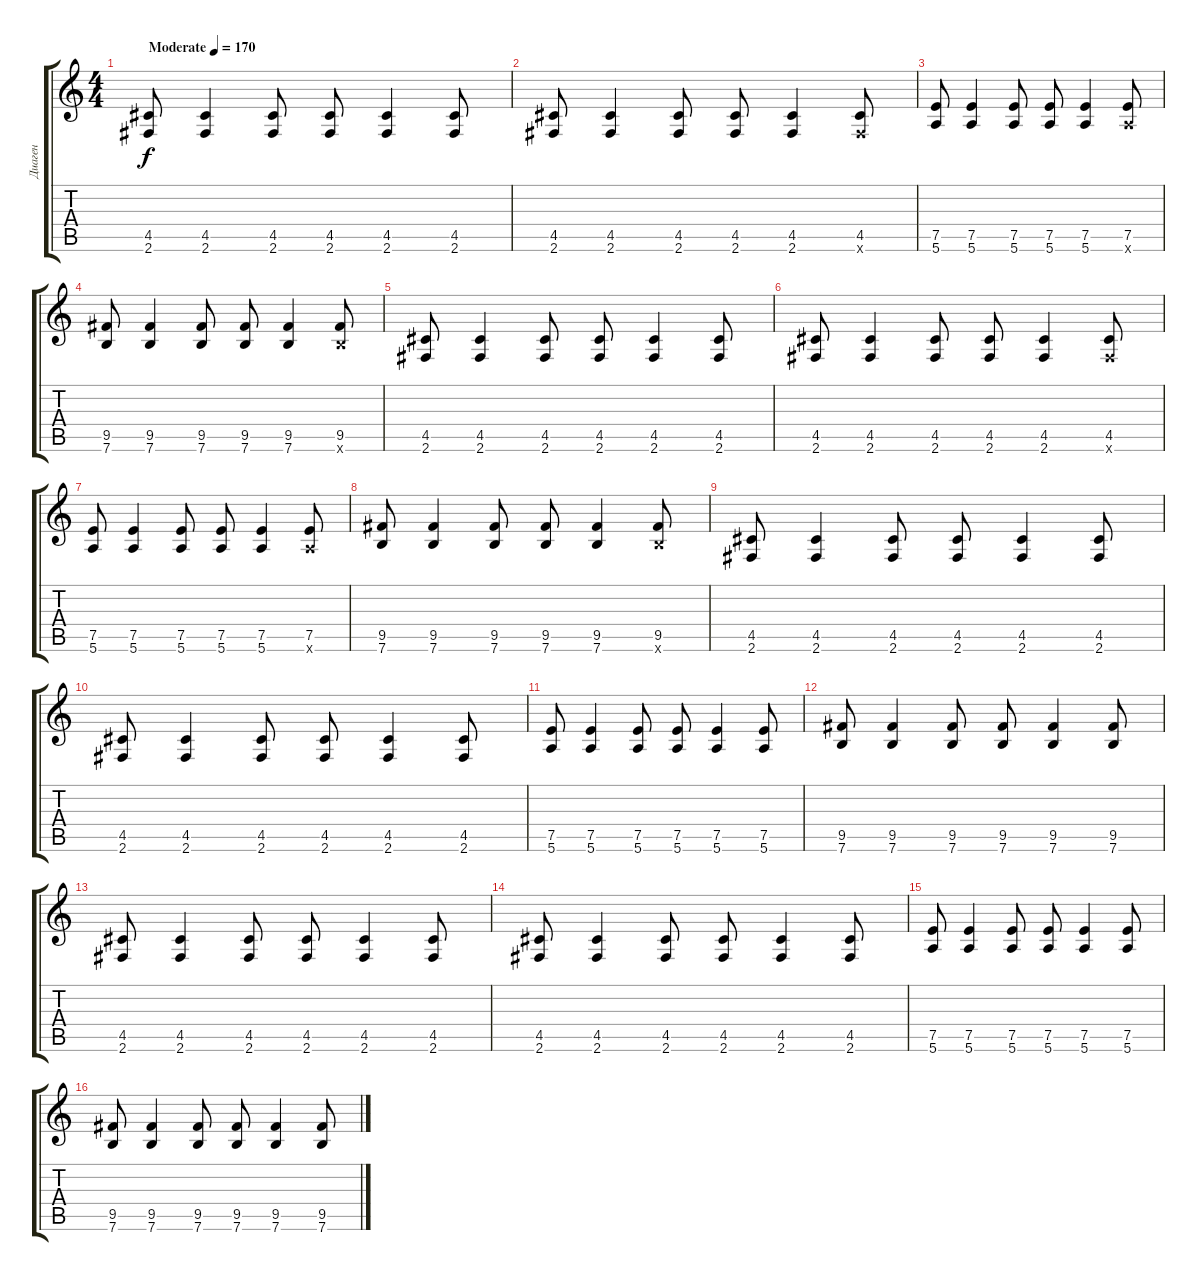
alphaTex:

\track ("Диаген" "Диаген") {instrument distortionguitar}
\staff {score tabs}
\tuning (E4 B3 G3 D3 A2 E2) {hide}
\ts (4 4)
\tempo (170 "Moderate")
\clef g2
\ks c
(4.5 2.6).8{dy f instrument distortionguitar} (4.5 2.6).4 (4.5 2.6).8 (4.5 2.6).8 (4.5 2.6).4 (4.5 2.6).8 |
(4.5 2.6).8 (4.5 2.6).4 (4.5 2.6).8 (4.5 2.6).8 (4.5 2.6).4 (4.5 2.6{x}).8 |
(7.5 5.6).8 (7.5 5.6).4 (7.5 5.6).8 (7.5 5.6).8 (7.5 5.6).4 (7.5 5.6{x}).8 |
(9.5 7.6).8 (9.5 7.6).4 (9.5 7.6).8 (9.5 7.6).8 (9.5 7.6).4 (9.5 7.6{x}).8 |
(4.5 2.6).8 (4.5 2.6).4 (4.5 2.6).8 (4.5 2.6).8 (4.5 2.6).4 (4.5 2.6).8 |
(4.5 2.6).8 (4.5 2.6).4 (4.5 2.6).8 (4.5 2.6).8 (4.5 2.6).4 (4.5 2.6{x}).8 |
(7.5 5.6).8 (7.5 5.6).4 (7.5 5.6).8 (7.5 5.6).8 (7.5 5.6).4 (7.5 5.6{x}).8 |
(9.5 7.6).8 (9.5 7.6).4 (9.5 7.6).8 (9.5 7.6).8 (9.5 7.6).4 (9.5 7.6{x}).8 |
(4.5 2.6).8 (4.5 2.6).4 (4.5 2.6).8 (4.5 2.6).8 (4.5 2.6).4 (4.5 2.6).8 |
(4.5 2.6).8 (4.5 2.6).4 (4.5 2.6).8 (4.5 2.6).8 (4.5 2.6).4 (4.5 2.6).8 |
(7.5 5.6).8 (7.5 5.6).4 (7.5 5.6).8 (7.5 5.6).8 (7.5 5.6).4 (7.5 5.6).8 |
(9.5 7.6).8 (9.5 7.6).4 (9.5 7.6).8 (9.5 7.6).8 (9.5 7.6).4 (9.5 7.6).8 |
(4.5 2.6).8 (4.5 2.6).4 (4.5 2.6).8 (4.5 2.6).8 (4.5 2.6).4 (4.5 2.6).8 |
(4.5 2.6).8 (4.5 2.6).4 (4.5 2.6).8 (4.5 2.6).8 (4.5 2.6).4 (4.5 2.6).8 |
(7.5 5.6).8 (7.5 5.6).4 (7.5 5.6).8 (7.5 5.6).8 (7.5 5.6).4 (7.5 5.6).8 |
(9.5 7.6).8 (9.5 7.6).4 (9.5 7.6).8 (9.5 7.6).8 (9.5 7.6).4 (9.5 7.6).8
